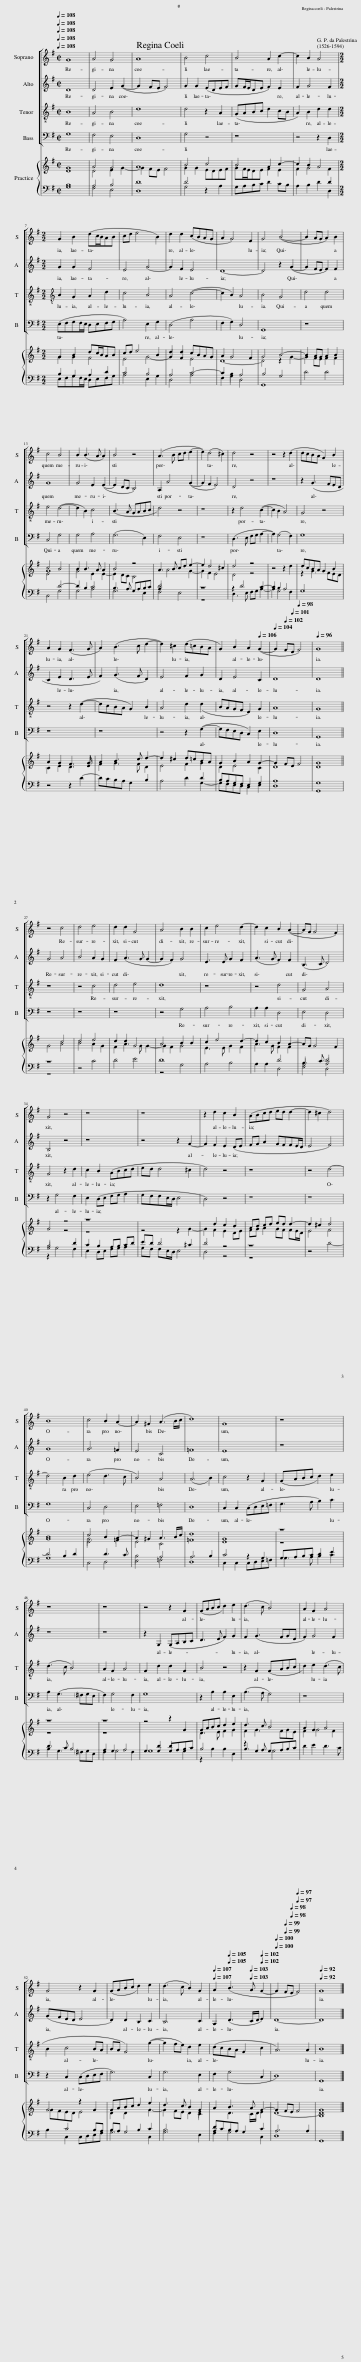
X:1
%%score [ 1 2 3 4 ] { ( 5 6 ) | ( 7 8 ) }
L:1/8
Q:1/4=108
M:2/2
I:linebreak $
K:G
V:1 treble
V:2 treble
V:3 treble-8
V:4 bass
V:5 treble
V:6 treble
V:7 bass
V:8 bass
V:1
 G8 | A4 G4 | A8 | B4 c4 | B4 A2 c2- | %5
 c2 B2 A4 |$[M:2/2] G2 B2 (dc/B/AB | cd e4 B2) | d2 d2 (cBAG | A2 G4) F2 | %10
 G4 (B4- | B2 AG A2) B2 |$ c4 B4 | B2 (B3 A A2) | B4 z4 | %15
 (A3 B cd e2- | e2) (d4 ^c2) | d4 z4 | z4 z2 (d2 | dcBA G2) B2 |$ %20
 A2 G2 (F3 G | A2) (B3 c d2- | d2) ^c2 (d=cBA | G2) B2 A2[Q:1/4=106] (G2- |[Q:1/4=104] G2[Q:1/4=102] F[Q:1/4=101]E[Q:1/4=98] F4) | %25
[Q:1/4=96] G8 ||$ z4 c4 | d4 e4 | d2 d2 G4 | A4 B2 B2 | %30
 c2 e4 d2- | d2 c2 B2 (A2- | AG G4 F2) |$ G4 z4 | z8 | %35
 z8 | z2 d2 c2 B2 | (ABcd ed d2- | d2 ^c2 d4) |$ B8 | %40
 c4 B2 A2- | A2 ^G2 (A3 B/c/ | d8) | G8 | z8 |$ %45
 z8 | z8 | z4 z2 G2 | (GABc d2) e2 | (d3 c B4) | %50
 A2 G2 A4 |$ G4 z2 G2 | (GABc d2) e2 | (d3 c B2) G2 |[Q:1/4=107][Q:1/4=107] A2[Q:1/4=105][Q:1/4=105] (B3[Q:1/4=103][Q:1/4=103] A[Q:1/4=102][Q:1/4=102] G2- | %55
[Q:1/4=100][Q:1/4=100] G2[Q:1/4=99][Q:1/4=99] F[Q:1/4=98][Q:1/4=98]E[Q:1/4=97][Q:1/4=97] F4) |[Q:1/4=92][Q:1/4=92] G8 |] %57
V:2
 D8 | D4 E2 (G2- | G2 FE F4) | G2 G2 (EDEF | GF/E/DE F2) E2 | %5
 F2 G4 F2 |$[M:2/2] G2 G2 F4 | E4 G4- | G2 F2 E4 | D8- | %10
 D4 z2 (G2- | G2 FE F2) F2 |$ G8 | G4 E2 (E2- | E2 DC B,4) | %15
 A,2 A4 (G2- | G2 F2 E4) | D4 z4 | z8 | z2 (G3 FED |$ %20
 C2 E2 D3 E | F2) (G3 F D2) | E4 F2 G2 | D2 E4 C2 | D8 | %25
 D8 ||$ G4 A4 | B4 A2 G2 | F2 (A3 G G2- | G2 F2) G4 | %30
 E3 E G2 F2 | (A3 G F2) F2 | (B,3 C D4) |$ B,4 z4 | z8 | %35
 z4 z2 G2- | G2 F2 E2 (DE | FG A2 GFFE/D/ | E4 F4) |$ G8 | %40
 G6 =F2 | E4 C4 | =F8 | E8 | z8 |$ %45
 z8 | z8 | z2 G,2 (G,A,B,C | D3 E F2) G2 | F2 (G3 FGE | %50
 F2) G4 F2 |$ (GFED E4 | D2) D2 B,2 C2 | B,6 C2 | A,2 (D3 C/D/ E2) | %55
 D8- | D8 |] %57
V:3
 B8 | A4 B4 | d8 | d4 z2 A2 | (GABc d2 cB | %5
 A2) B2 d2 d2 |$[M:2/2][K:treble-8] B2 G2 A2 d2 | c4 B4 | A4 (c4- | c2 B2) A4 | %10
 B4 G4 | d4 d4 |$ e4 (d4- | d2 B2) c4 | (B3 A GABc | %15
 d4) z4 | z8 | z2 d4 (c2- | c2 B2 A4) | G4 z4 |$ %20
 z4 z2 (d2- | dcBA G2) B2 | A4 d2 (d2 | BAGF E2) G2 | A8 | %25
 G8 ||$ z8 | z4 c4 | d4 e4 | d8 | %30
 z8 | z4 d4 | G4 A4 |$ G4 z2 d2 | c2 B2 (ABcd | %35
 ed d4 ^c2 | d4) z4 | z8 | z4 d4- |$ d4 B2 d2 | %40
 (e4 d3 c | B4) A4 | (A6 B2) | c4 z2 G2 | (GABc d2) e2 |$ %45
 (d3 c B4) | A2 G2 A4 | G2 d2 d2 G2 | B4 z4 | z2 G2 (GABc | %50
 d2) e2 (d3 c |$ B2 c4 BA | BA G4) (g2- | g2 fe) d2 e2 | (dcBA G2 c2 | %55
 A6) A2 | B8 |] %57
V:4
 G,8 | F,4 E,4 | D,8 | G,4 z4 | z8 | %5
 z4 z2 D,2 |$[M:2/2] (E,F,G,F,/E,/ D,E,F,G, | A,4) E,2 G,2 | (D,4 A,4 | F,2 G,2) D,4 | %10
 G,,8 | z8 |$ C,4 G,4 | G,4 A,4 | (G,6 E,2) | %15
 F,4 E,4 | z8 | (D,3 E, F,G, A,2- | A,2) (G,4 F,2) | G,8 |$ %20
 z8 | z8 | z4 z2 (G,2- | G,F,E,D, C,2) E,2 | D,8 | %25
 G,,8 ||$ z8 | z8 | z8 | z4 G,4 | %30
 A,4 B,4 | A,2 A,2 D,4 | E,4 D,4 |$ z2 G,4 F,2 | E,2 (D,E, F,G, A,2 | %35
 G,F,F,E,/D,/ E,4 | D,4) z4 | z8 | z8 |$ G,8 | %40
 C,4 D,4 | E,4 =F,4 | D,8 | C,2 C,2 (C,D,E,=F, | G,3 A, B,2) C2 |$ %45
 B,2 (G,3 !courtesy!^F,G,E, | F,2) G,4 F,2 | G,8 | z2 B,2 B,2 E,2 | (B,3 A, G,4) | %50
 z8 |$ z2 C,2 (C,D,E,F, | G,6) C,2 | G,6 E,2 | F,2 (G,4 C,2 | %55
 D,8) | G,,8 |] %57
V:5
 G8 | A4 G4 | A8 | B4 c4 | B4 A2 c2- | %5
 c2 B2 A4 |$[M:2/2] G2 B2 dc/B/AB | cd e4 B2 | d2 d2 cBAG | A2 G4 F2 | %10
 G4 B4- | B2 AG A2 B2 |$ c4 B4 | B2 B3 A A2 | B4 z4 | %15
 A3 B cd e2- | e2 d4 ^c2 | d4 z4 | z4 z2 d2 | dcBA G2 B2 |$ %20
 A2 G2 F3 G | A2 B3 c d2- | d2 ^c2 d=cBA | G2 B2 A2 G2- | G2 FE F4 | %25
 G8 ||$ x4 c4 | d4 e4 | d2 d2 G4 | A4 B2 B2 | %30
 c2 e4 d2- | d2 c2 B2 A2- | AG G4 F2 |$ G4 z4 | z8 | %35
 x8 | x2 d2 c2 B2 | AB cd ed d2- | d2 ^c2 d4 |$ B8 | %40
 c4 B2 A2- | A2 ^G2 A3 B/c/ | d8 | G8 | z8 |$ %45
 z8 | z8 | z4 z2 G2 | GABc d2 e2 | d3 c B4 | %50
 A2 G2 A4 |$ G4 z2 G2 | GABc d2 e2 | d3 c B2 G2 | A2 B3 A G2- | %55
 G2 FE F4 | G8 |] %57
V:6
 D8 | D4 E2 G2- | G2 FE F4 | G2 G2 EDEF | GF/E/DE F2 E2 | %5
 F2 G4 F2 |$[M:2/2] G2 G2 F4 | E4 G4- | G2 F2 E4 | D8- | %10
 D4 z2 G2- | G2 FE F2 F2 |$ G8 | G4 E2 E2- | E2 DC B,4 | %15
[I:staff +1] A,2[I:staff -1] A4 G2- | G2 F2 E4 | D4 z4 | x8 | z2 G3 FED |$ %20
 C2 E2 D3 E | F2 G3 F D2 | E4 F2 G2 | D2 E4 C2 | D8 | %25
 D8 ||$ G4 A4 | B4 A2 G2 | F2 A3 G G2- | G2 F2 G4 | %30
 E3 E G2 F2 | A3 G F2 F2 |[I:staff +1] B,3 C D4 |$ B,4[I:staff -1] z4 | z8 | %35
 z4 z2 G2- | G2 F2 E2 DE | FG A2 GF FE/D/ | E4 F4 |$ G8 | %40
 G6 =F2 | E4 C4 | =F8 | E8 | z8 |$ %45
 z8 | z8 | x2[I:staff +1] G,2 G,A,B,C |[I:staff -1] D3 E F2 G2 | F2 G3 FGE | %50
 F2 G4 F2 |$ GFED E4 | D2 D2[I:staff +1] B,2 C2 | B,6[I:staff -1] C2 |[I:staff +1] A,2[I:staff -1] D3 C/D/ E2 | %55
 D8- | D8 |] %57
V:7
 B,8 | A,4 B,4 | D8 | D4 z2 A,2 | G,A,B,C D2 CB, | %5
 A,2 B,2 D2 D2 |$[M:2/2] B,2 G,2 A,2 D2 | C4 B,4 | A,4 C4- | C2 B,2 A,4 | %10
 B,4 G,4 | D4 D4 |$[I:staff -1] E4[I:staff +1] D4- | D2 B,2 C4 | B,3 A, G,A,B,C | %15
 D4 x4 | z8 | z2 D4 C2- | C2 B,2 A,4 | x4 x4 |$ %20
 z4 z2 D2- | DCB,A, G,2 B,2 | A,4 D2 D2 | B,A,G,F, E,2 G,2 | A,8 | %25
 G,8 ||$ z8 | z4 C4 | D4 E4 | D8 | %30
 x8 | x4 D4 | G,4 A,4 |$ G,4 x2 D2 | C2 B,2 A,B, CD | %35
 ED D4 ^C2 | D4 z4 | z8 | z4 D4- |$ D4 B,2 D2 | %40
[I:staff -1] E4[I:staff +1] D3 C | B,4 A,4 | A,6 B,2 | C4 z2 G,2 | G,A,B,C D2 E2 |$ %45
 D3 C B,4 | A,2 G,2 A,4 | G,2 D2 D2 G,2 | B,4 x4 | z2 G,2 G,A,B,C | %50
 D2 E2 D3 C |$ B,2 C4 B,A, | B,A, G,4[I:staff -1] G2- | G2 FE D2 E2 |[I:staff +1] DCB,A, G,2 C2 | %55
 A,6 A,2 |[I:staff -1] B,8 |] %57
V:8
 G,8 | F,4 E,4 | D,8 | G,4 x4 | x8 | %5
 x4 x2 D,2 |$[M:2/2] E,F,G,F,/E,/ D,E,F,G, | A,4 E,2 G,2 | D,4 A,4 | F,2 G,2 D,4 | %10
 G,,8 | x8 |$ C,4 G,4 | G,4 A,4 | G,6 E,2 | %15
 F,4 E,4 | z8 | D,3 E, F,G, A,2- | A,2 G,4 F,2 | G,8 |$ %20
 x8 | x8 | x4 x2 G,2- | G,F,E,D, C,2 E,2 | D,8 | %25
 G,,8 ||$ z8 | x8 | x8 | z4 G,4 | %30
 A,4 B,4 | A,2 A,2 D,4 | E,4 D,4 |$ z2 G,4 F,2 | E,2 D,E, F,G, A,2 | %35
 G,F, F,E,/D,/ E,4 | D,4 z4 | z8 | x8 |$ G,8 | %40
 C,4 D,4 | E,4 =F,4 | D,8 | C,2 C,2 C,D,E,=F, | G,3 A, B,2 C2 |$ %45
 B,2 G,3 !courtesy!^F,G,E, | F,2 G,4 F,2 | G,8 | z2 B,2 B,2 E,2 | B,3 A, G,4 | %50
 x8 |$ x2 C,2 C,D,E,F, | G,6 C,2 | G,6 E,2 | F,2 G,4 C,2 | %55
 D,8 | G,,8 |] %57
